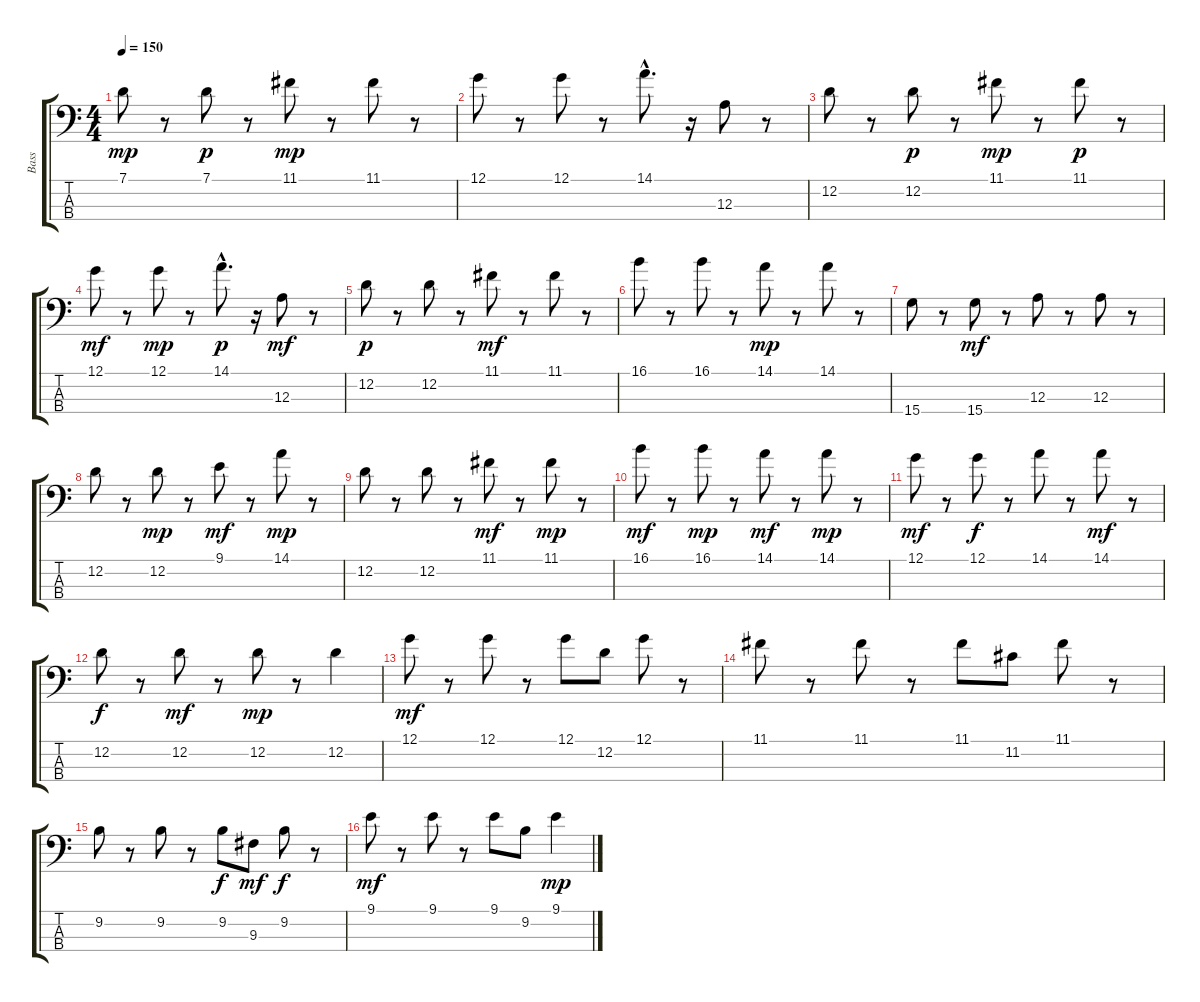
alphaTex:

\track ("Bass" "Bass") {instrument acousticbass}
\staff {score tabs}
\tuning (G2 D2 A1 E1) {hide}
\ts (4 4)
\tempo 150
\clef f4
\ks c
7.1.8{dy mp instrument acousticbass} r.8 7.1.8{dy p} r.8 11.1.8{dy mp} r.8 11.1.8 r.8 |
12.1.8 r.8 12.1.8 r.8 14.1{hac}.8{d} r.16 12.3.8 r.8 |
12.2.8 r.8 12.2.8{dy p} r.8 11.1.8{dy mp} r.8 11.1.8{dy p} r.8 |
12.1.8{dy mf} r.8 12.1.8{dy mp} r.8 14.1{hac}.8{d dy p} r.16 12.3.8{dy mf} r.8 |
12.2.8{dy p} r.8 12.2.8 r.8 11.1.8{dy mf} r.8 11.1.8 r.8 |
16.1.8 r.8 16.1.8 r.8 14.1.8{dy mp} r.8 14.1.8 r.8 |
15.4.8 r.8 15.4.8{dy mf} r.8 12.3.8 r.8 12.3.8 r.8 |
12.2.8 r.8 12.2.8{dy mp} r.8 9.1.8{dy mf} r.8 14.1.8{dy mp} r.8 |
12.2.8 r.8 12.2.8 r.8 11.1.8{dy mf} r.8 11.1.8{dy mp} r.8 |
16.1.8{dy mf} r.8 16.1.8{dy mp} r.8 14.1.8{dy mf} r.8 14.1.8{dy mp} r.8 |
12.1.8{dy mf} r.8 12.1.8{dy f} r.8 14.1.8 r.8 14.1.8{dy mf} r.8 |
12.2.8{dy f} r.8 12.2.8{dy mf} r.8 12.2.8{dy mp} r.8 12.2.4 |
12.1.8{dy mf} r.8 12.1.8 r.8 12.1.8 12.2.8 12.1.8 r.8 |
11.1.8 r.8 11.1.8 r.8 11.1.8 11.2.8 11.1.8 r.8 |
9.2.8 r.8 9.2.8 r.8 9.2.8{dy f} 9.3.8{dy mf} 9.2.8{dy f} r.8 |
9.1.8{dy mf} r.8 9.1.8 r.8 9.1.8 9.2.8 9.1.4{dy mp}
